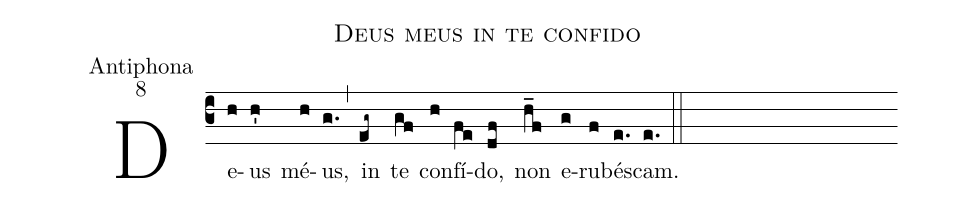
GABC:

name:Deus meus in te confido;
office-part:Antiphona;
mode:8;
%%
(c3) De(h)us(h') mé(h)us,(g.) (,) in(eg~) te(gf) con(h)fí(fe)do,(df) non(h_f) e(g)ru(f)bé(e.)scam.(e.) (::)
